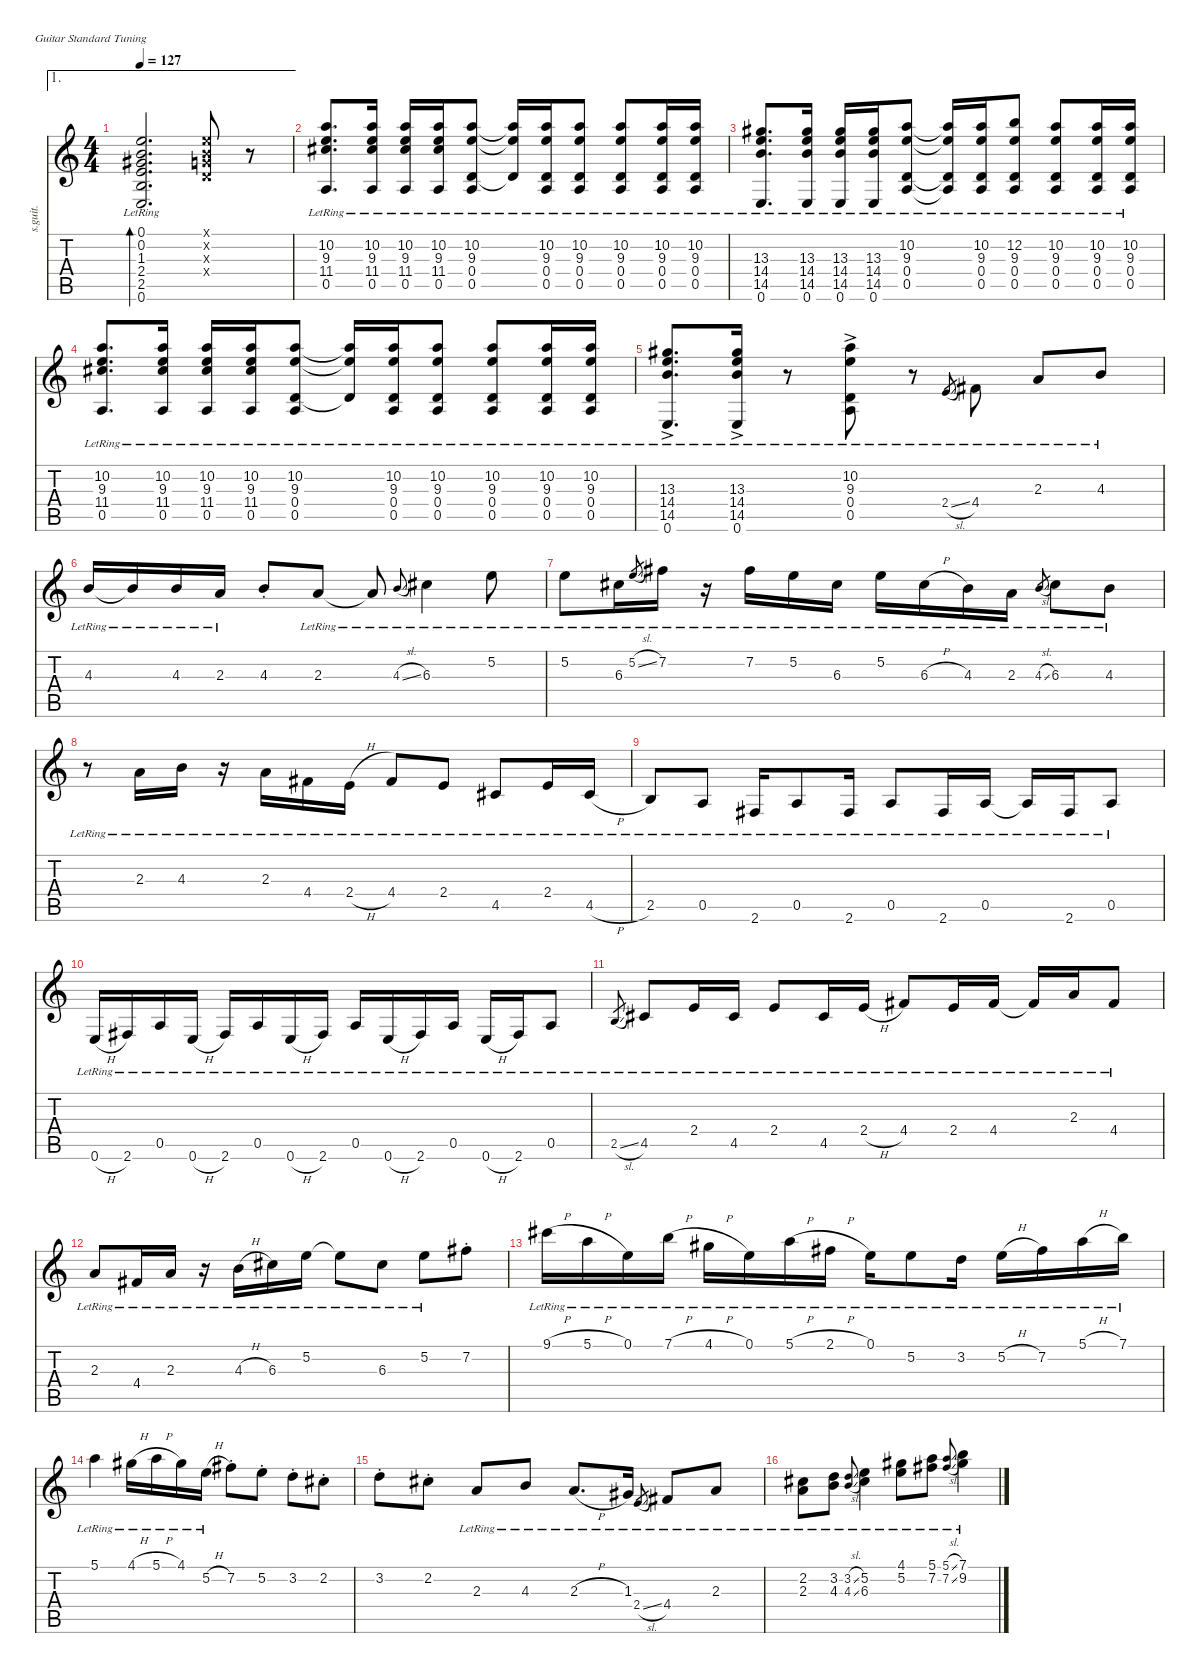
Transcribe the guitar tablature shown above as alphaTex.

\defaultSystemsLayout 4
\hideDynamics
\bracketExtendMode nobrackets
\track ("吉他 1" "s.guit.") {instrument acousticguitarsteel}
\staff {score tabs}
\tuning (E4 B3 G3 D3 A2 E2)
\ae 1
\ts (4 4)
\tempo 127
\clef g2
\ks c
(0.1{lr} 0.2{lr} 1.3{lr acc #} 2.4{lr} 2.5{lr} 0.6{lr}).2{d bd 30 dy f beam Up} (0.1{x} 0.2{x} 0.3{x} 0.4{x}).8{beam Up} r.8{beam Down} |
(10.2{lr} 9.3{lr} 11.4{lr acc #} 0.5{lr}).8{d beam Up} (10.2{lr} 9.3{lr} 11.4{lr acc #} 0.5{lr}).16{beam Up} (10.2{lr} 9.3{lr} 11.4{lr acc #} 0.5{lr}).16{beam Up} (10.2{lr} 9.3{lr} 11.4{lr acc #} 0.5{lr}).16{beam Up} (10.2{lr} 9.3{lr} 0.4{lr} 0.5{lr}).8{beam Up} (10.2{lr t} 9.3{lr t} 0.4{lr t}).16{beam Up} (10.2{lr} 9.3{lr} 0.4{lr} 0.5{lr}).16{beam Up} (10.2{lr} 9.3{lr} 0.4{lr} 0.5{lr}).8{beam Up} (10.2{lr} 9.3{lr} 0.4{lr} 0.5{lr}).8{beam Up} (10.2{lr} 9.3{lr} 0.4{lr} 0.5{lr}).16{beam Up} (10.2{lr} 9.3{lr} 0.4{lr} 0.5{lr}).16{beam Up} |
(13.3{lr acc #} 14.4{lr} 14.5{lr} 0.6{lr}).8{d beam Up} (13.3{lr acc #} 14.4{lr} 14.5{lr} 0.6{lr}).16{beam Up} (13.3{lr acc #} 14.4{lr} 14.5{lr} 0.6{lr}).16{beam Up} (13.3{lr acc #} 14.4{lr} 14.5{lr} 0.6{lr}).16{beam Up} (10.2{lr} 9.3{lr} 0.4{lr} 0.5{lr}).8{beam Up} (10.2{lr t} 9.3{lr t} 0.4{lr t} 0.5{lr t}).16{beam Up} (10.2{lr} 9.3{lr} 0.4{lr} 0.5{lr}).16{beam Up} (12.2{lr} 9.3{lr} 0.4{lr} 0.5{lr}).8{beam Up} (10.2{lr} 9.3{lr} 0.4{lr} 0.5{lr}).8{beam Up} (10.2{lr} 9.3{lr} 0.4{lr} 0.5{lr}).16{beam Up} (10.2{lr} 9.3{lr} 0.4{lr} 0.5{lr}).16{beam Up} |
(10.2{lr} 9.3{lr} 11.4{lr acc #} 0.5{lr}).8{d beam Up} (10.2{lr} 9.3{lr} 11.4{lr acc #} 0.5{lr}).16{beam Up} (10.2{lr} 9.3{lr} 11.4{lr acc #} 0.5{lr}).16{beam Up} (10.2{lr} 9.3{lr} 11.4{lr acc #} 0.5{lr}).16{beam Up} (10.2{lr} 9.3{lr} 0.4{lr} 0.5{lr}).8{beam Up} (10.2{lr t} 9.3{lr t} 0.4{lr t}).16{beam Up} (10.2{lr} 9.3{lr} 0.4{lr} 0.5{lr}).16{beam Up} (10.2{lr} 9.3{lr} 0.4{lr} 0.5{lr}).8{beam Up} (10.2{lr} 9.3{lr} 0.4{lr} 0.5{lr}).8{beam Up} (10.2{lr} 9.3{lr} 0.4{lr} 0.5{lr}).16{beam Up} (10.2{lr} 9.3{lr} 0.4{lr} 0.5{lr}).16{beam Up} |
(13.3{ac lr acc #} 14.4{lr} 14.5{lr} 0.6{lr}).8{d beam Up} (13.3{ac lr acc #} 14.4{lr} 14.5{lr} 0.6{lr}).16{beam Up} r.8{beam Down} (10.2{lr} 9.3{ac lr} 0.4{lr} 0.5{lr}).8{beam Up} r.8{beam Down} 2.4{sl lr}.8{gr dy mf beam Up} 4.4{lr acc #}.8{dy f beam Up} 2.3{lr}.8{beam Up} 4.3{lr}.8{beam Up} |
4.3{lr}.16{beam Up} 4.3{lr t}.16{beam Up} 4.3{lr}.16{beam Up} 2.3{lr}.16{beam Up} 4.3{st}.8{beam Up} 2.3{lr}.8{beam Up} 2.3{lr t}.8{beam Up} 4.3{sl lr}.8{gr onbeat dy mf beam Up} 6.3{lr acc #}.4{dy f beam Down} 5.2{lr}.8{beam Down} |
5.2{lr}.8{beam Down} 6.3{lr acc #}.16{beam Down} 5.2{sl lr}.8{gr dy mf beam Up} 7.2{lr acc #}.16{dy f beam Down} r.16{beam Down} 7.2{lr acc #}.16{beam Down} 5.2{lr}.16{beam Down} 6.3{lr acc #}.16{beam Down} 5.2{lr}.16{beam Down} 6.3{h lr acc #}.16{beam Down} 4.3{lr}.16{beam Down} 2.3{lr}.16{beam Down} 4.3{sl lr}.8{gr dy mf beam Up} 6.3{lr acc #}.8{dy f beam Down} 4.3{lr}.8{beam Down} |
r.8{beam Down} 2.3{lr}.16{beam Up} 4.3{lr}.16{beam Up} r.16{beam Down} 2.3{lr}.16{beam Up} 4.4{lr acc #}.16{beam Up} 2.4{h lr}.16{beam Up} 4.4{lr acc #}.8{beam Up} 2.4{lr}.8{beam Up} 4.5{lr acc #}.8{beam Up} 2.4{lr}.16{beam Up} 4.5{h lr acc #}.16{beam Up} |
2.5{lr}.8{beam Up} 0.5{lr}.8{beam Up} 2.6{lr acc #}.16{beam Up} 0.5{lr}.8{beam Up} 2.6{lr acc #}.16{beam Up} 0.5{lr}.8{beam Up} 2.6{lr acc #}.16{beam Up} 0.5{lr}.16{beam Up} 0.5{lr t}.16{beam Up} 2.6{lr acc #}.16{beam Up} 0.5{lr}.8{beam Up} |
0.6{h lr}.16{beam Up} 2.6{lr acc #}.16{beam Up} 0.5{lr}.16{beam Up} 0.6{h lr}.16{beam Up} 2.6{lr acc #}.16{beam Up} 0.5{lr}.16{beam Up} 0.6{h lr}.16{beam Up} 2.6{lr acc #}.16{beam Up} 0.5{lr}.16{beam Up} 0.6{h lr}.16{beam Up} 2.6{lr acc #}.16{beam Up} 0.5{lr}.16{beam Up} 0.6{h lr}.16{beam Up} 2.6{lr acc #}.16{beam Up} 0.5{lr}.8{beam Up} |
2.5{sl lr}.8{gr dy mf beam Up} 4.5{lr acc #}.8{dy f beam Up} 2.4{lr}.16{beam Up} 4.5{lr acc #}.16{beam Up} 2.4{lr}.8{beam Up} 4.5{lr acc #}.16{beam Up} 2.4{h lr}.16{beam Up} 4.4{lr acc #}.8{beam Up} 2.4{lr}.16{beam Up} 4.4{lr acc #}.16{beam Up} 4.4{lr t acc #}.16{beam Up} 2.3{lr}.16{beam Up} 4.4{lr acc #}.8{beam Up} |
2.3{lr}.8{beam Up} 4.4{lr acc #}.16{beam Up} 2.3{lr}.16{beam Up} r.16{beam Down} 4.3{h lr}.16{beam Down} 6.3{lr acc #}.16{beam Down} 5.2{lr}.16{beam Down} 5.2{lr t}.8{beam Down} 6.3{lr acc #}.8{beam Down} 5.2{lr}.8{beam Down} 7.2{st acc #}.8{beam Down} |
9.1{h lr acc #}.16{beam Down} 5.1{h lr}.16{beam Down} 0.1{lr}.16{beam Down} 7.1{h lr}.16{beam Down} 4.1{h lr acc #}.16{beam Down} 0.1{lr}.16{beam Down} 5.1{h lr}.16{beam Down} 2.1{h lr acc #}.16{beam Down} 0.1{lr}.16{beam Down} 5.2{lr}.8{beam Down} 3.2{lr}.16{beam Down} 5.2{h lr}.16{beam Down} 7.2{lr acc #}.16{beam Down} 5.1{h lr}.16{beam Down} 7.1{lr}.16{beam Down} |
5.1{lr}.4{beam Down} 4.1{h lr acc #}.16{beam Down} 5.1{h lr}.16{beam Down} 4.1{lr acc #}.16{beam Down} 5.2{h lr}.16{beam Down} 7.2{st acc #}.8{beam Down} 5.2{st}.8{beam Down} 3.2{st}.8{beam Down} 2.2{st acc #}.8{beam Down} |
3.2{st}.8{beam Down} 2.2{st acc #}.8{beam Down} 2.3{lr}.8{beam Up} 4.3{lr}.8{beam Up} 2.3{h lr}.8{d beam Up} 1.3{lr acc #}.16{beam Up} 2.4{sl lr}.8{gr dy mf beam Up} 4.4{lr acc #}.8{dy f beam Up} 2.3{lr}.8{beam Up} |
(2.2{lr acc #} 2.3{lr}).8{beam Down} (3.2{lr} 4.3{lr}).8{beam Down} (3.2{sl lr} 4.3{sl lr}).8{gr onbeat dy mf beam Up} (5.2{lr} 6.3{lr acc #}).4{dy f beam Down} (4.1{lr acc #} 5.2{lr}).8{beam Down} (5.1{lr} 7.2{lr acc #}).8{beam Down} (5.1{sl lr} 7.2{sl lr acc #}).8{gr onbeat dy mf beam Up} (7.1{lr} 9.2{lr acc #}).4{dy f beam Down}
